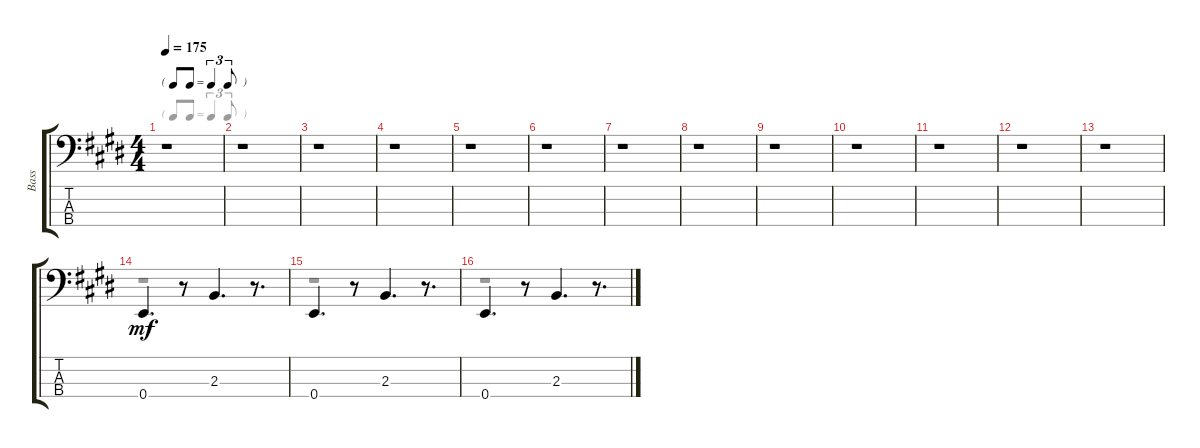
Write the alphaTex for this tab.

\track ("Bass" "Bass") {instrument acousticbass}
\staff {score tabs}
\tuning (G2 D2 A1 E1) {hide}
\voice
\ts (4 4)
\tf triplet8th
\tempo 175
\clef f4
\ks e
r.1{dy mf} |
r.1 |
r.1 |
r.1 |
r.1 |
r.1 |
r.1 |
r.1 |
r.1 |
r.1 |
r.1 |
r.1 |
r.1 |
0.4.4{d} r.8 2.3.4{d} r.8{d} |
0.4.4{d} r.8 2.3.4{d} r.8{d} |
0.4.4{d} r.8 2.3.4{d} r.8{d}
\voice
\clef f4
\ottava regular
\simile none
\ks e
r.1{dy f} |
r.1 |
r.1 |
r.1 |
r.1 |
r.1 |
r.1 |
r.1 |
r.1 |
r.1 |
r.1 |
r.1 |
r.1 |
r.1 |
r.1 |
r.1
